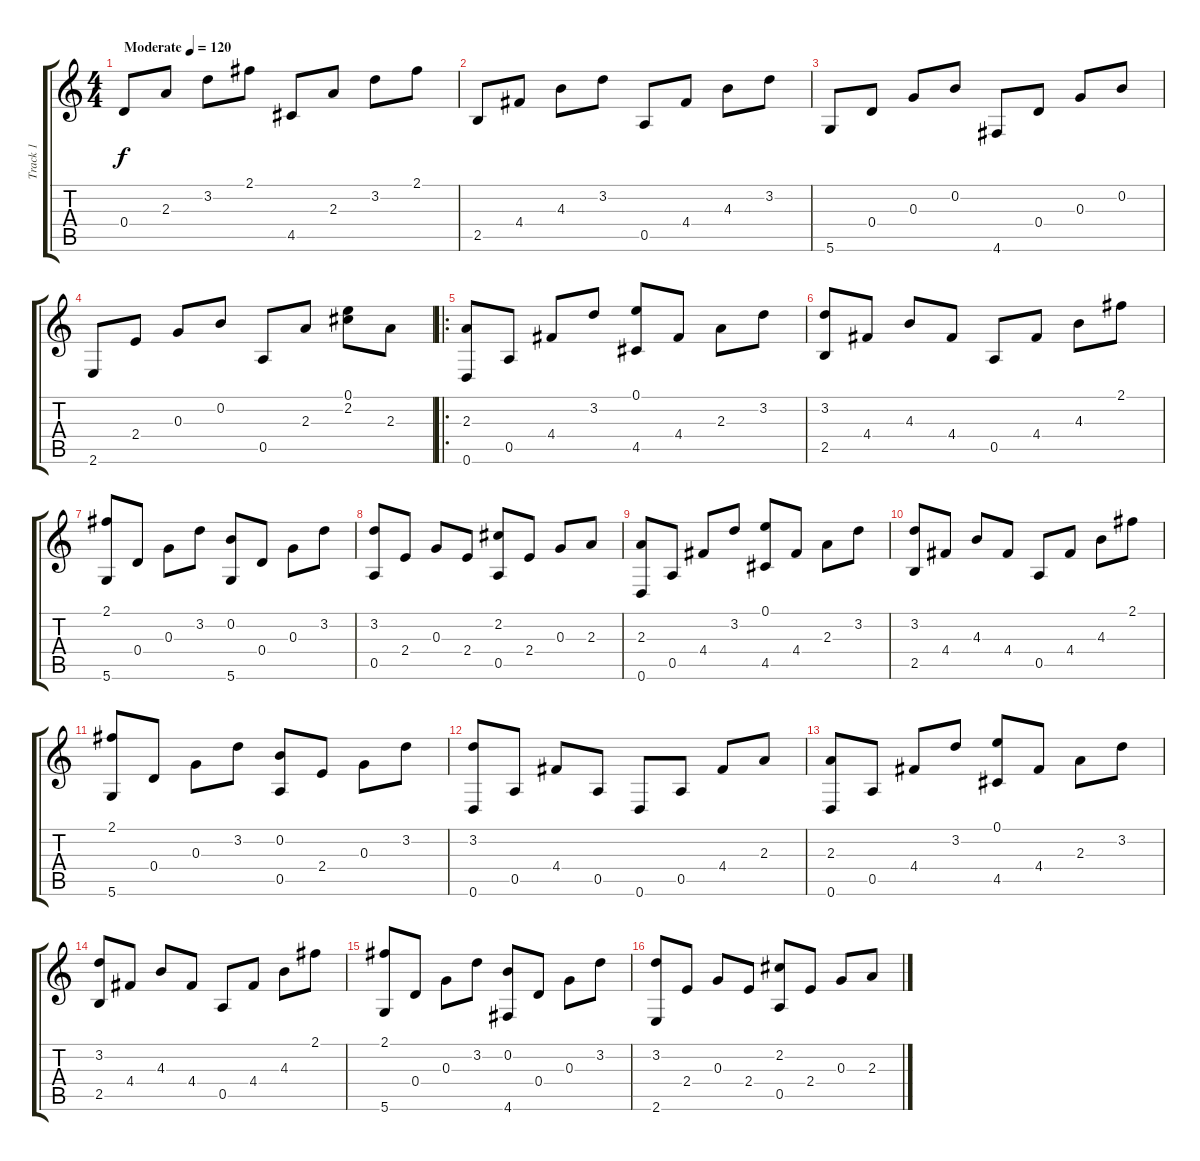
\track ("Track 1" "Track 1") {instrument acousticguitarsteel}
\staff {score tabs}
\tuning (E4 B3 G3 D3 A2 D2) {hide}
\ts (4 4)
\tempo (120 "Moderate")
\clef g2
\ks c
0.4.8{dy f instrument acousticguitarsteel} 2.3.8 3.2.8 2.1.8 4.5.8 2.3.8 3.2.8 2.1.8 |
2.5.8 4.4.8 4.3.8 3.2.8 0.5.8 4.4.8 4.3.8 3.2.8 |
5.6.8 0.4.8 0.3.8 0.2.8 4.6.8 0.4.8 0.3.8 0.2.8 |
2.6.8 2.4.8 0.3.8 0.2.8 0.5.8 2.3.8 (0.1 2.2).8 2.3.8 |
\ro
(2.3 0.6).8 0.5.8 4.4.8 3.2.8 (0.1 4.5).8 4.4.8 2.3.8 3.2.8 |
(3.2 2.5).8 4.4.8 4.3.8 4.4.8 0.5.8 4.4.8 4.3.8 2.1.8 |
(2.1 5.6).8 0.4.8 0.3.8 3.2.8 (0.2 5.6).8 0.4.8 0.3.8 3.2.8 |
(3.2 0.5).8 2.4.8 0.3.8 2.4.8 (2.2 0.5).8 2.4.8 0.3.8 2.3.8 |
(2.3 0.6).8 0.5.8 4.4.8 3.2.8 (0.1 4.5).8 4.4.8 2.3.8 3.2.8 |
(3.2 2.5).8 4.4.8 4.3.8 4.4.8 0.5.8 4.4.8 4.3.8 2.1.8 |
(2.1 5.6).8 0.4.8 0.3.8 3.2.8 (0.2 0.5).8 2.4.8 0.3.8 3.2.8 |
(3.2 0.6).8 0.5.8 4.4.8 0.5.8 0.6.8 0.5.8 4.4.8 2.3.8 |
(2.3 0.6).8 0.5.8 4.4.8 3.2.8 (0.1 4.5).8 4.4.8 2.3.8 3.2.8 |
(3.2 2.5).8 4.4.8 4.3.8 4.4.8 0.5.8 4.4.8 4.3.8 2.1.8 |
(2.1 5.6).8 0.4.8 0.3.8 3.2.8 (0.2 4.6).8 0.4.8 0.3.8 3.2.8 |
(3.2 2.6).8 2.4.8 0.3.8 2.4.8 (2.2 0.5).8 2.4.8 0.3.8 2.3.8
